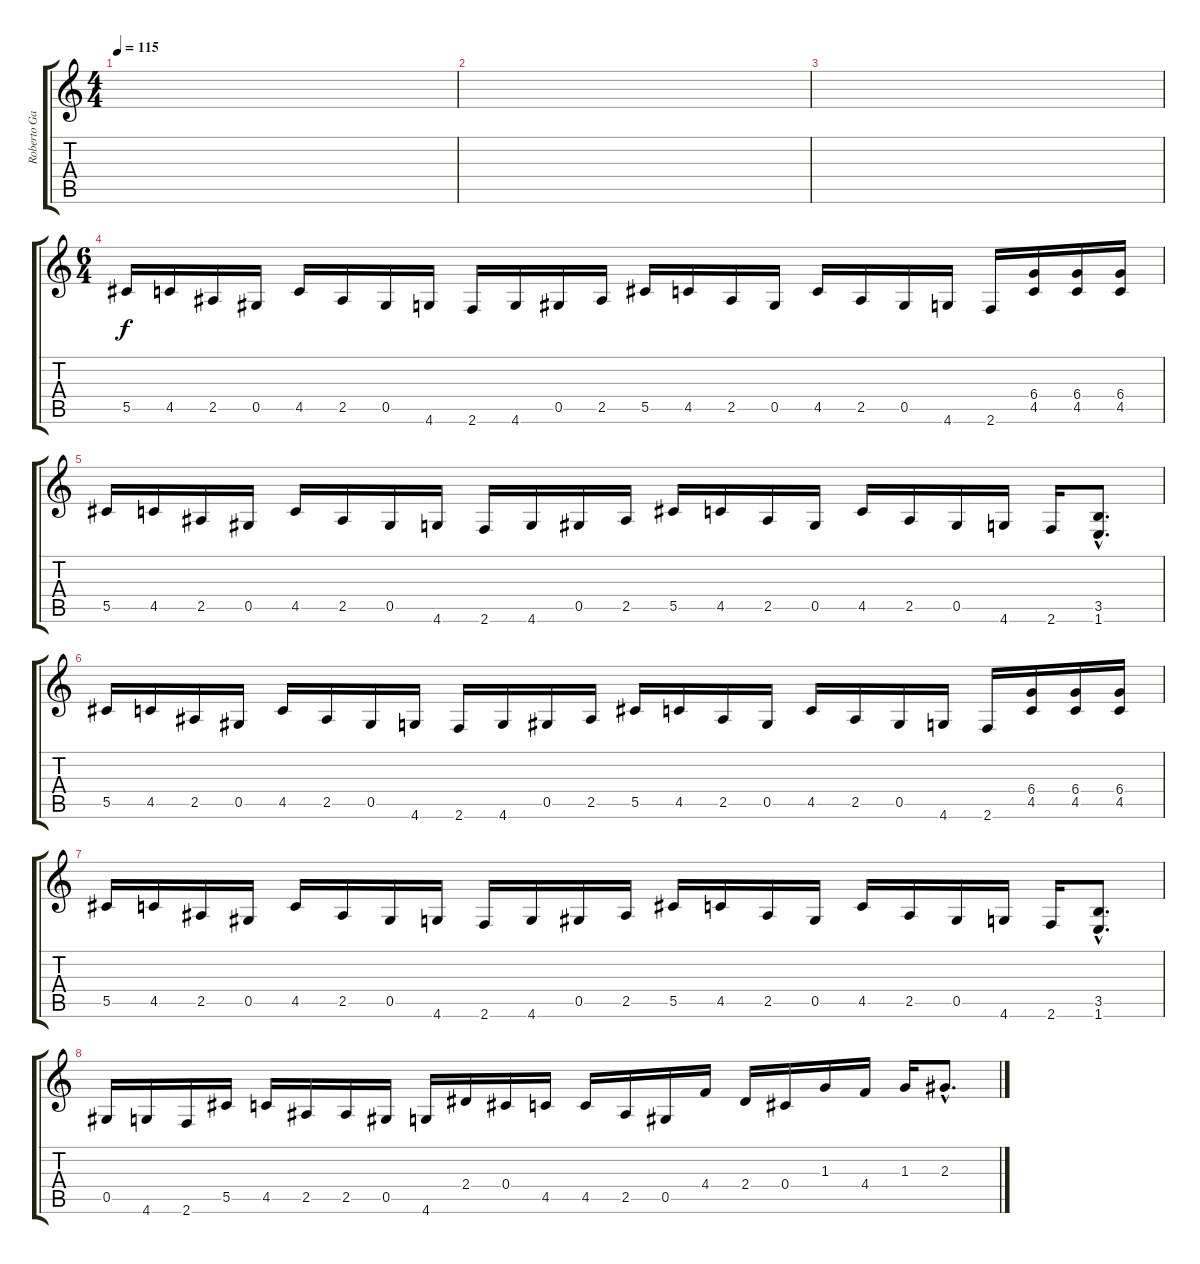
\track ("Roberto García" "Roberto Ga") {instrument distortionguitar}
\staff {score tabs}
\tuning (Eb4 Bb3 Gb3 Db3 Ab2 Eb2) {hide}
\ts (4 4)
\tempo 115
\clef g2
\ks c
|
|
|
\ts (6 4)
5.5.16 4.5.16 2.5.16 0.5.16 4.5.16 2.5.16 0.5.16 4.6.16 2.6.16 4.6.16 0.5.16 2.5.16 5.5.16 4.5.16 2.5.16 0.5.16 4.5.16 2.5.16 0.5.16 4.6.16 2.6.16 (6.4 4.5).16 (6.4 4.5).16 (6.4 4.5).16 |
5.5.16 4.5.16 2.5.16 0.5.16 4.5.16 2.5.16 0.5.16 4.6.16 2.6.16 4.6.16 0.5.16 2.5.16 5.5.16 4.5.16 2.5.16 0.5.16 4.5.16 2.5.16 0.5.16 4.6.16 2.6.16 (3.5{hac} 1.6{hac}).8{d} |
5.5.16 4.5.16 2.5.16 0.5.16 4.5.16 2.5.16 0.5.16 4.6.16 2.6.16 4.6.16 0.5.16 2.5.16 5.5.16 4.5.16 2.5.16 0.5.16 4.5.16 2.5.16 0.5.16 4.6.16 2.6.16 (6.4 4.5).16 (6.4 4.5).16 (6.4 4.5).16 |
5.5.16 4.5.16 2.5.16 0.5.16 4.5.16 2.5.16 0.5.16 4.6.16 2.6.16 4.6.16 0.5.16 2.5.16 5.5.16 4.5.16 2.5.16 0.5.16 4.5.16 2.5.16 0.5.16 4.6.16 2.6.16 (3.5{hac} 1.6{hac}).8{d} |
0.5.16 4.6.16 2.6.16 5.5.16 4.5.16 2.5.16 2.5.16 0.5.16 4.6.16 2.4.16 0.4.16 4.5.16 4.5.16 2.5.16 0.5.16 4.4.16 2.4.16 0.4.16 1.3.16 4.4.16 1.3.16 2.3{hac}.8{d}
